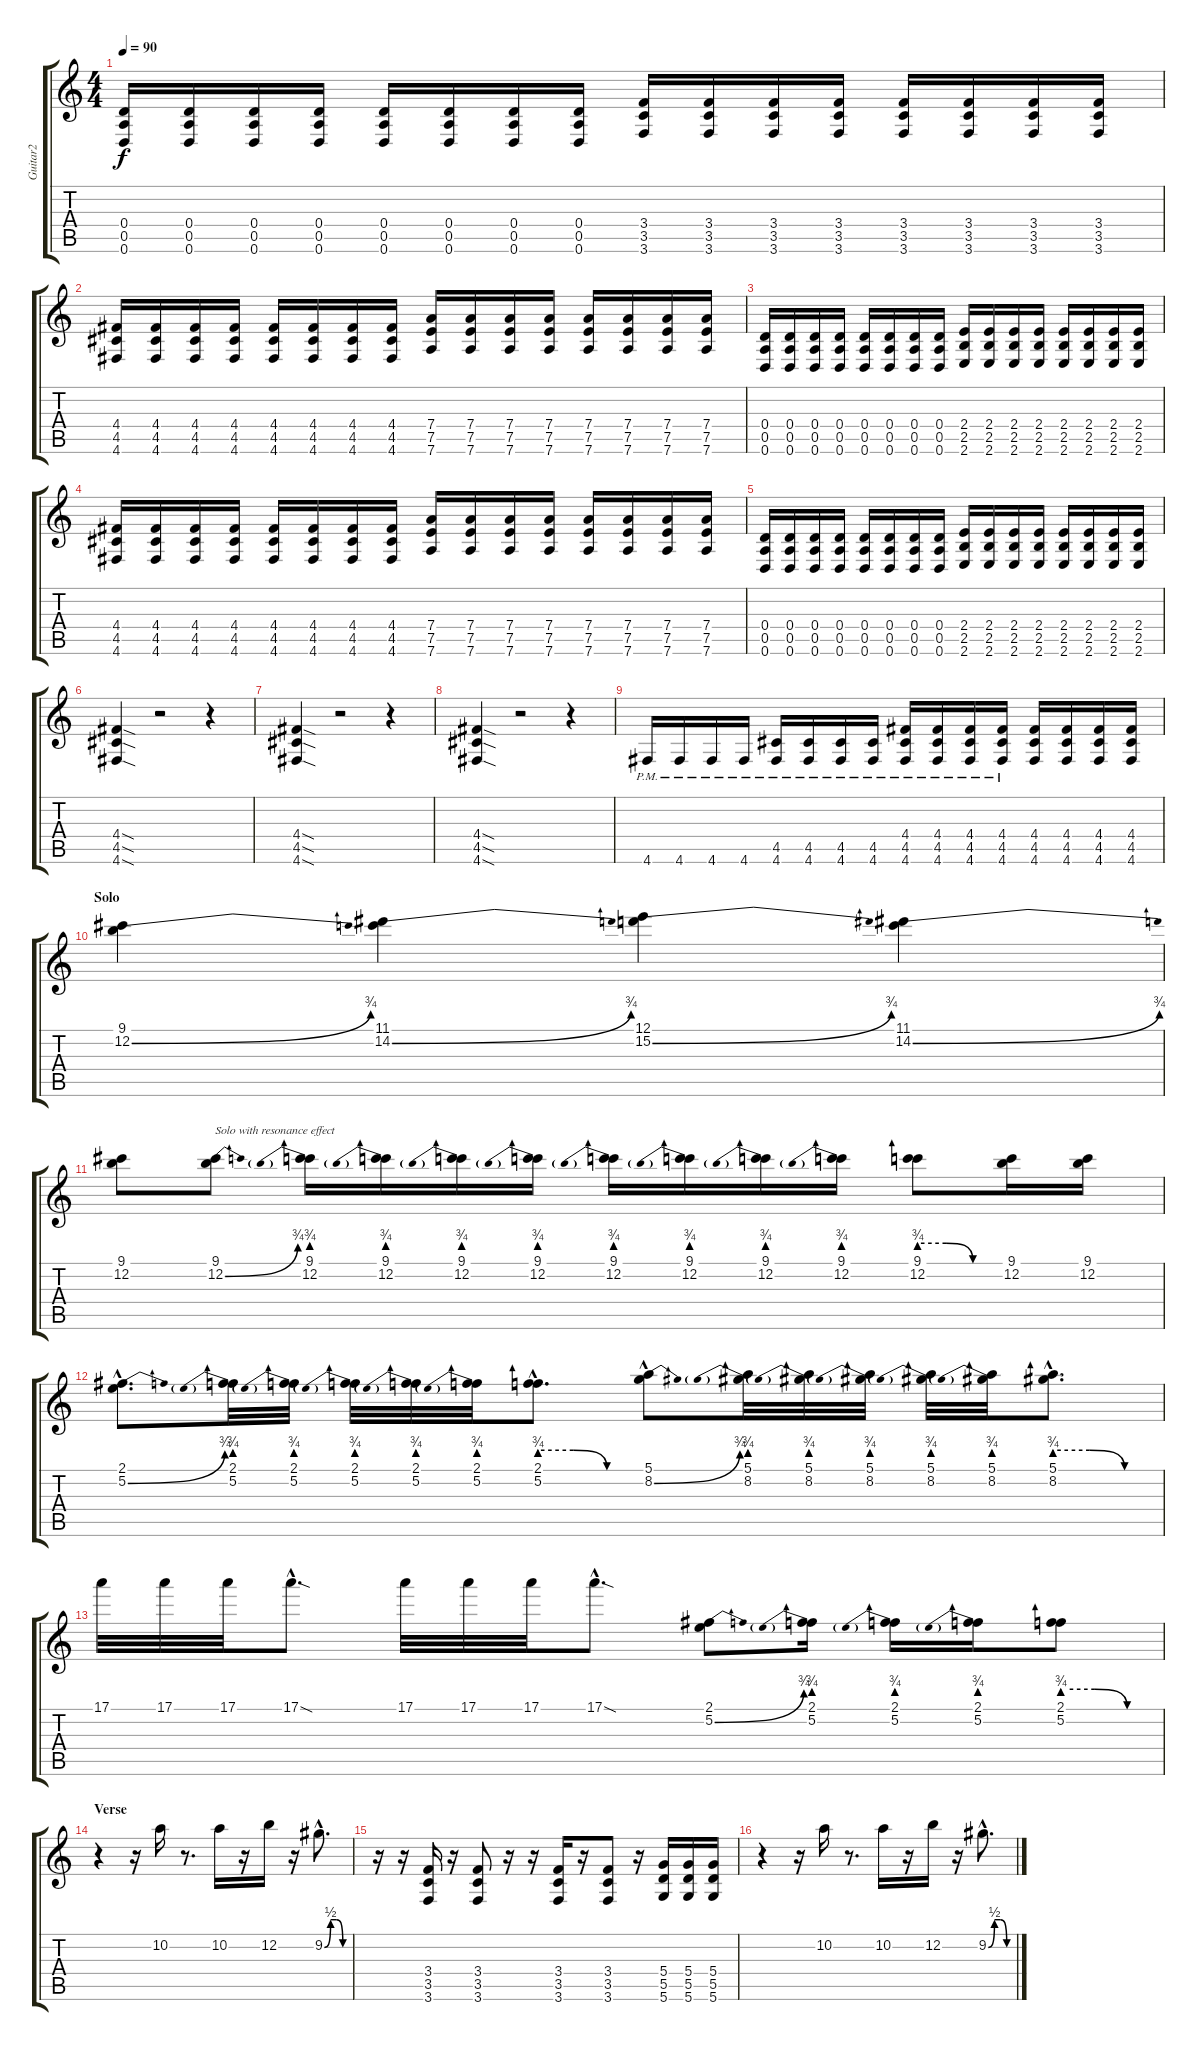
\track ("Guitar2" "Guitar2") {instrument distortionguitar}
\staff {score tabs}
\tuning (E4 B3 G3 D3 A2 D2) {hide}
\ts (4 4)
\tempo 90
\clef g2
\ks c
(0.4 0.5 0.6).16{dy f} (0.4 0.5 0.6).16 (0.4 0.5 0.6).16 (0.4 0.5 0.6).16 (0.4 0.5 0.6).16 (0.4 0.5 0.6).16 (0.4 0.5 0.6).16 (0.4 0.5 0.6).16 (3.4 3.5 3.6).16 (3.4 3.5 3.6).16 (3.4 3.5 3.6).16 (3.4 3.5 3.6).16 (3.4 3.5 3.6).16 (3.4 3.5 3.6).16 (3.4 3.5 3.6).16 (3.4 3.5 3.6).16 |
(4.4 4.5 4.6).16 (4.4 4.5 4.6).16 (4.4 4.5 4.6).16 (4.4 4.5 4.6).16 (4.4 4.5 4.6).16 (4.4 4.5 4.6).16 (4.4 4.5 4.6).16 (4.4 4.5 4.6).16 (7.4 7.5 7.6).16 (7.4 7.5 7.6).16 (7.4 7.5 7.6).16 (7.4 7.5 7.6).16 (7.4 7.5 7.6).16 (7.4 7.5 7.6).16 (7.4 7.5 7.6).16 (7.4 7.5 7.6).16 |
(0.4 0.5 0.6).16 (0.4 0.5 0.6).16 (0.4 0.5 0.6).16 (0.4 0.5 0.6).16 (0.4 0.5 0.6).16 (0.4 0.5 0.6).16 (0.4 0.5 0.6).16 (0.4 0.5 0.6).16 (2.4 2.5 2.6).16 (2.4 2.5 2.6).16 (2.4 2.5 2.6).16 (2.4 2.5 2.6).16 (2.4 2.5 2.6).16 (2.4 2.5 2.6).16 (2.4 2.5 2.6).16 (2.4 2.5 2.6).16 |
(4.4 4.5 4.6).16 (4.4 4.5 4.6).16 (4.4 4.5 4.6).16 (4.4 4.5 4.6).16 (4.4 4.5 4.6).16 (4.4 4.5 4.6).16 (4.4 4.5 4.6).16 (4.4 4.5 4.6).16 (7.4 7.5 7.6).16 (7.4 7.5 7.6).16 (7.4 7.5 7.6).16 (7.4 7.5 7.6).16 (7.4 7.5 7.6).16 (7.4 7.5 7.6).16 (7.4 7.5 7.6).16 (7.4 7.5 7.6).16 |
(0.4 0.5 0.6).16 (0.4 0.5 0.6).16 (0.4 0.5 0.6).16 (0.4 0.5 0.6).16 (0.4 0.5 0.6).16 (0.4 0.5 0.6).16 (0.4 0.5 0.6).16 (0.4 0.5 0.6).16 (2.4 2.5 2.6).16 (2.4 2.5 2.6).16 (2.4 2.5 2.6).16 (2.4 2.5 2.6).16 (2.4 2.5 2.6).16 (2.4 2.5 2.6).16 (2.4 2.5 2.6).16 (2.4 2.5 2.6).16 |
(4.4{sod} 4.5{sod} 4.6{sod}).4 r.2 r.4 |
(4.4{sod} 4.5{sod} 4.6{sod}).4 r.2 r.4 |
(4.4{sod} 4.5{sod} 4.6{sod}).4 r.2 r.4 |
4.6{pm}.16 4.6{pm}.16 4.6{pm}.16 4.6{pm}.16 (4.5{pm} 4.6{pm}).16 (4.5{pm} 4.6{pm}).16 (4.5{pm} 4.6{pm}).16 (4.5{pm} 4.6{pm}).16 (4.4{pm} 4.5{pm} 4.6{pm}).16 (4.4{pm} 4.5{pm} 4.6{pm}).16 (4.4{pm} 4.5{pm} 4.6{pm}).16 (4.4{pm} 4.5{pm} 4.6{pm}).16 (4.4 4.5 4.6).16 (4.4 4.5 4.6).16 (4.4 4.5 4.6).16 (4.4 4.5 4.6).16 |
\section ("" "Solo")
(9.1 12.2{be (bend 0 0 60 3)}).4 (11.1 14.2{be (bend 0 0 60 3)}).4 (12.1 15.2{be (bend 0 0 60 3)}).4 (11.1 14.2{be (bend 0 0 60 3)}).4 |
(9.1 12.2).8 (9.1 12.2{be (bend 0 0 60 3)}).8{txt "Solo with resonance effect"} (9.1 12.2{be (prebend 0 3 60 3)}).16 (9.1 12.2{be (prebend 0 3 60 3)}).16 (9.1 12.2{be (prebend 0 3 60 3)}).16 (9.1 12.2{be (prebend 0 3 60 3)}).16 (9.1 12.2{be (prebend 0 3 60 3)}).16 (9.1 12.2{be (prebend 0 3 60 3)}).16 (9.1 12.2{be (prebend 0 3 60 3)}).16 (9.1 12.2{be (prebend 0 3 60 3)}).16 (9.1 12.2{be (custom 0 3 20 3 40 0 60 0)}).8 (9.1 12.2).16 (9.1 12.2).16 |
(2.1{hac} 5.2{be (bend 0 0 60 3)}).8{d} (2.1 5.2{be (prebend 0 3 60 3)}).32 (2.1 5.2{be (prebend 0 3 60 3)}).32 (2.1 5.2{be (prebend 0 3 60 3)}).32 (2.1 5.2{be (prebend 0 3 60 3)}).32 (2.1 5.2{be (prebend 0 3 60 3)}).32 (2.1{hac} 5.2{be (custom 0 3 20 3 40 0 60 0) hac}).8{d} (5.1{hac} 8.2{be (bend 0 0 60 3)}).8 (5.1 8.2{be (prebend 0 3 60 3)}).32 (5.1 8.2{be (prebend 0 3 60 3)}).32 (5.1 8.2{be (prebend 0 3 60 3)}).32 (5.1 8.2{be (prebend 0 3 60 3)}).32 (5.1 8.2{be (prebend 0 3 60 3)}).32 (5.1 8.2{be (custom 0 3 20 3 40 0 60 0) hac}).8{d} |
17.1.32 17.1.32 17.1.32 17.1{sod hac}.8{d} 17.1.32 17.1.32 17.1.32 17.1{sod hac}.8{d} (2.1 5.2{be (bend 0 0 60 3)}).8 (2.1 5.2{be (prebend 0 3 60 3)}).16 (2.1 5.2{be (prebend 0 3 60 3)}).16 (2.1 5.2{be (prebend 0 3 60 3)}).16 (2.1 5.2{be (custom 0 3 20 3 40 0 60 0)}).8 |
\section ("" "Verse")
r.4 r.16 10.2.16 r.8{d} 10.2.16 r.16 12.2.16 r.16 9.2{be (custom 0 0 15 2 30 2 45 0 60 0) hac}.8{d} |
r.16 r.16 (3.4 3.5 3.6).16 r.16 (3.4 3.5 3.6).8 r.16 r.16 (3.4 3.5 3.6).16 r.16 (3.4 3.5 3.6).8 r.16 (5.4 5.5 5.6).16 (5.4 5.5 5.6).16 (5.4 5.5 5.6).16 |
r.4 r.16 10.2.16 r.8{d} 10.2.16 r.16 12.2.16 r.16 9.2{be (custom 0 0 15 2 30 2 45 0 60 0) hac}.8{d}
